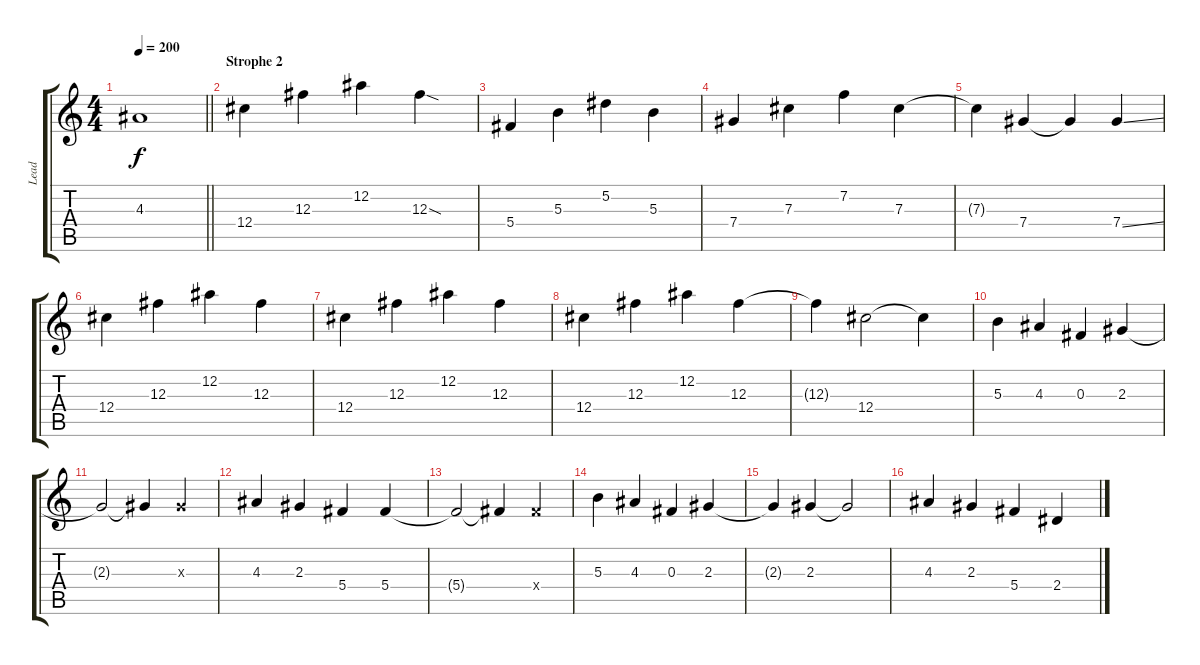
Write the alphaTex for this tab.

\track ("Lead" "Lead") {instrument distortionguitar}
\staff {score tabs}
\tuning (Eb4 Bb3 Gb3 Db3 Ab2 Eb2) {hide}
\ts (4 4)
\tempo 200
\clef g2
\barLineRight lightlight
\ks c
4.3{t}.1{dy f} |
\section ("" "Strophe 2")
12.4.4 12.3.4 12.2.4 12.3{sod}.4 |
5.4.4 5.3.4 5.2.4 5.3.4 |
7.4.4 7.3.4 7.2.4 7.3.4 |
7.3{t}.4 7.4.4 7.4{t}.4 7.4{ss}.4 |
12.4.4 12.3.4 12.2.4 12.3.4 |
12.4.4 12.3.4 12.2.4 12.3.4 |
12.4.4 12.3.4 12.2.4 12.3.4 |
12.3{t}.4 12.4.2 12.4{t}.4 |
5.3.4 4.3.4 0.3.4 2.3.4 |
2.3{t}.2 2.3{t}.4 2.3{x}.4 |
4.3.4 2.3.4 5.4.4 5.4.4 |
5.4{t}.2 5.4{t}.4 5.4{x}.4 |
5.3.4 4.3.4 0.3.4 2.3.4 |
2.3{t}.4 2.3.4 2.3{t}.2 |
4.3.4 2.3.4 5.4.4 2.4.4
